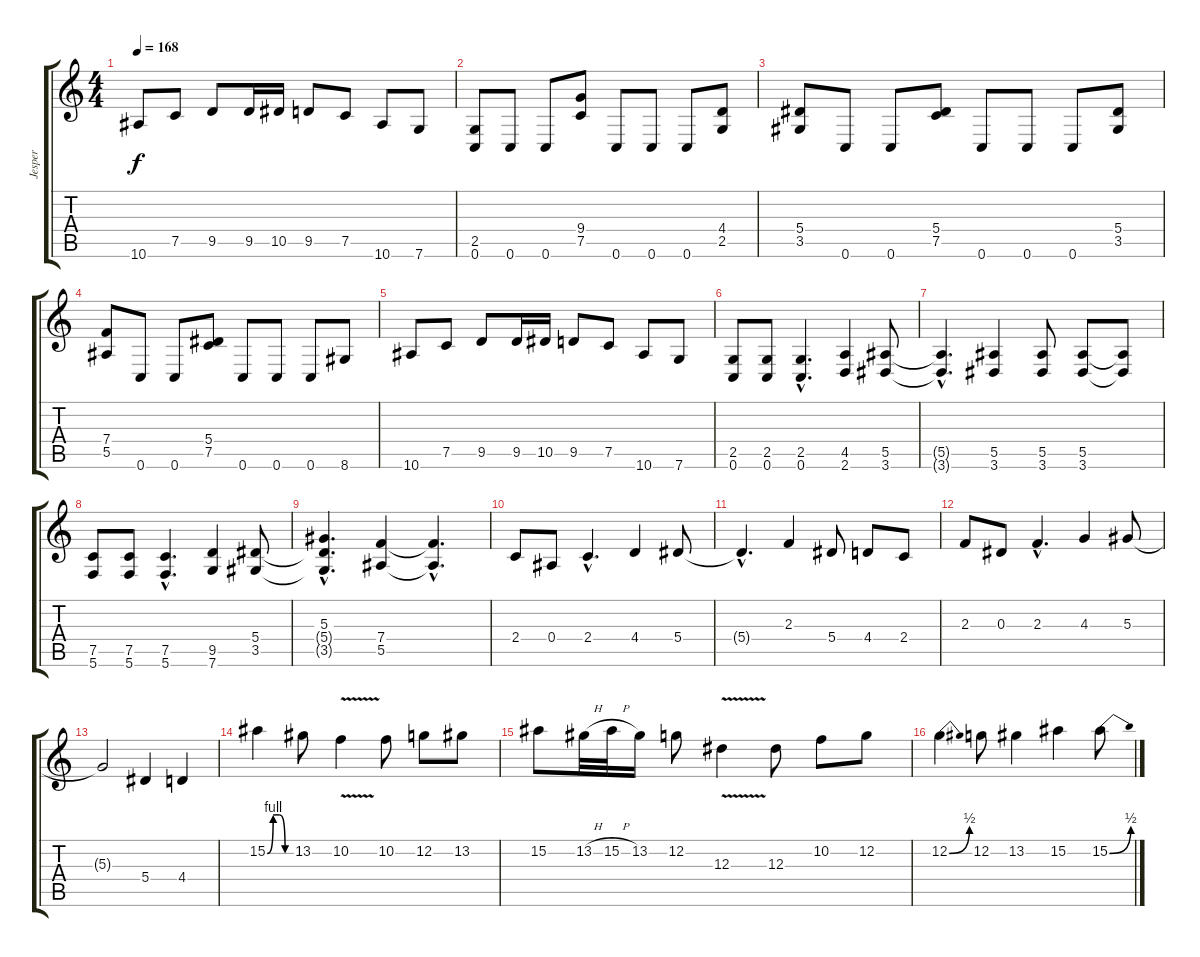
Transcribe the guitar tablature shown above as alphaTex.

\track ("Jesper" "Jesper") {instrument overdrivenguitar}
\staff {score tabs}
\tuning (C4 G3 Eb3 Bb2 F2 C2) {hide}
\ts (4 4)
\tempo 168
\clef g2
\ks c
10.6.8{dy f} 7.5.8 9.5.8 9.5.16 10.5.16 9.5.8 7.5.8 10.6.8 7.6.8 |
(2.5 0.6).8 0.6.8 0.6.8 (9.4 7.5).8 0.6.8 0.6.8 0.6.8 (4.4 2.5).8 |
(5.4 3.5).8 0.6.8 0.6.8 (5.4 7.5).8 0.6.8 0.6.8 0.6.8 (5.4 3.5).8 |
(7.4 5.5).8 0.6.8 0.6.8 (5.4 7.5).8 0.6.8 0.6.8 0.6.8 8.6.8 |
10.6.8 7.5.8 9.5.8 9.5.16 10.5.16 9.5.8 7.5.8 10.6.8 7.6.8 |
(2.5 0.6).8{volume 12} (2.5 0.6).8 (2.5{hac} 0.6{hac}).4{d} (4.5 2.6).4 (5.5 3.6).8 |
(5.5{hac t} 3.6{hac t}).4{d} (5.5 3.6).4 (5.5 3.6).8 (5.5 3.6).8 (5.5{t} 3.6{t}).8 |
(7.5 5.6).8 (7.5 5.6).8 (7.5{hac} 5.6{hac}).4{d} (9.5 7.6).4 (5.4 3.5).8 |
(5.3{hac} 5.4{hac t} 3.5{hac t}).4{d} (7.4 5.5).4 (7.4{hac t} 5.5{hac t}).4{d} |
2.4.8{volume 15} 0.4.8 2.4{hac}.4{d} 4.4.4 5.4.8 |
5.4{hac t}.4{d} 2.3.4 5.4.8 4.4.8 2.4.8 |
2.3.8 0.3.8 2.3{hac}.4{d} 4.3.4 5.3.8 |
5.3{t}.2 5.4.4 4.4.4 |
15.2{be (custom 0 0 15 4 30 4 45 0 60 0)}.4 13.2.8 10.2{v}.4 10.2.8 12.2.8 13.2.8 |
15.2.8 13.2{h}.32 15.2{h}.32 13.2.16 12.2.8 12.3{v}.4 12.3.8 10.2.8 12.2.8 |
12.2{be (bend 0 0 60 2)}.4 12.2.8 13.2.4 15.2.4 15.2{be (bend 0 0 60 2)}.8
